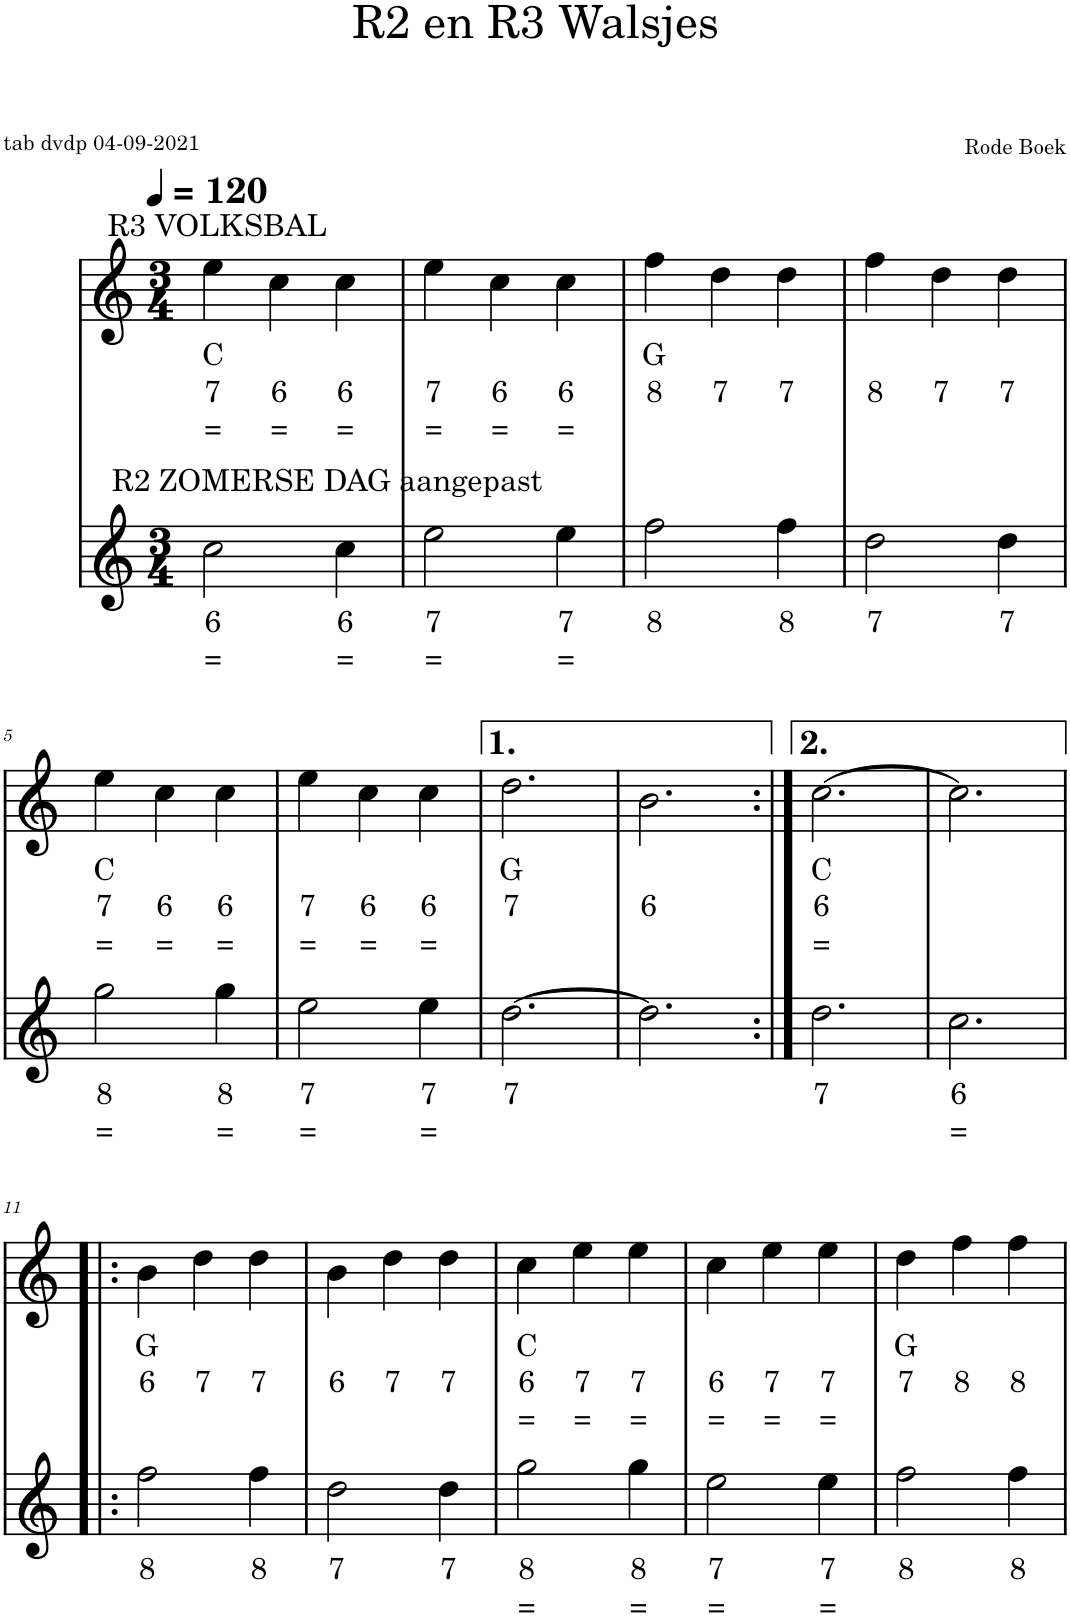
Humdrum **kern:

**kern	**text	**text	**kern	**text	**text	**text
*part2	*part2	*part2	*part1	*part1	*part1	*part1
*staff2	*staff2	*staff2	*staff1	*staff1	*staff1	*staff1
*I"Viool	*	*	*I"Piano	*	*	*
*clefG2	*	*	*clefG2	*	*	*
*k[]	*	*	*k[]	*	*	*
*M3/4	*	*	*M3/4	*	*	*
*MM120	*	*	*MM120	*	*	*
=1	=1	=1	=1	=1	=1	=1
!	!	!	!LO:TX:a:t=R3 VOLKSBAL	!	!	!
!LO:TX:a:t=R2 ZOMERSE DAG aangepast	!	!	!	!	!	!
!	!LO:LY:b	!LO:LY:b	!	!LO:LY:b	!LO:LY:b	!LO:LY:b
2cc\	6	=	4ee\	C	7	=
!	!	!	!	!	!LO:LY:b	!LO:LY:b
.	.	.	4cc\	.	6	=
!	!LO:LY:b	!LO:LY:b	!	!	!LO:LY:b	!LO:LY:b
4cc\	6	=	4cc\	.	6	=
=2	=2	=2	=2	=2	=2	=2
!	!LO:LY:b	!LO:LY:b	!	!	!LO:LY:b	!LO:LY:b
2ee\	7	=	4ee\	.	7	=
!	!	!	!	!	!LO:LY:b	!LO:LY:b
.	.	.	4cc\	.	6	=
!	!LO:LY:b	!LO:LY:b	!	!	!LO:LY:b	!LO:LY:b
4ee\	7	=	4cc\	.	6	=
=3	=3	=3	=3	=3	=3	=3
!	!LO:LY:b	!	!	!LO:LY:b	!LO:LY:b	!
2ff\	8	.	4ff\	G	8	.
!	!	!	!	!	!LO:LY:b	!
.	.	.	4dd\	.	7	.
!	!LO:LY:b	!	!	!	!LO:LY:b	!
4ff\	8	.	4dd\	.	7	.
=4	=4	=4	=4	=4	=4	=4
!	!LO:LY:b	!	!	!	!LO:LY:b	!
2dd\	7	.	4ff\	.	8	.
!	!	!	!	!	!LO:LY:b	!
.	.	.	4dd\	.	7	.
!	!LO:LY:b	!	!	!	!LO:LY:b	!
4dd\	7	.	4dd\	.	7	.
!!LO:LB:g=z
=5	=5	=5	=5	=5	=5	=5
!	!LO:LY:b	!LO:LY:b	!	!LO:LY:b	!LO:LY:b	!LO:LY:b
2gg\	8	=	4ee\	C	7	=
!	!	!	!	!	!LO:LY:b	!LO:LY:b
.	.	.	4cc\	.	6	=
!	!LO:LY:b	!LO:LY:b	!	!	!LO:LY:b	!LO:LY:b
4gg\	8	=	4cc\	.	6	=
=6	=6	=6	=6	=6	=6	=6
!	!LO:LY:b	!LO:LY:b	!	!	!LO:LY:b	!LO:LY:b
2ee\	7	=	4ee\	.	7	=
!	!	!	!	!	!LO:LY:b	!LO:LY:b
.	.	.	4cc\	.	6	=
!	!LO:LY:b	!LO:LY:b	!	!	!LO:LY:b	!LO:LY:b
4ee\	7	=	4cc\	.	6	=
=7	=7	=7	=7	=7	=7	=7
!	!LO:LY:b	!	!	!LO:LY:b	!LO:LY:b	!
[2.dd\	7	.	2.dd\	G	7	.
=8	=8	=8	=8	=8	=8	=8
!	!	!	!	!	!LO:LY:b	!
2.dd\]	.	.	2.b\	.	6	.
=9:|!	=9:|!	=9:|!	=9:|!	=9:|!	=9:|!	=9:|!
!	!LO:LY:b	!	!	!LO:LY:b	!LO:LY:b	!LO:LY:b
2.dd\	7	.	[2.cc\	C	6	=
=10	=10	=10	=10	=10	=10	=10
!	!LO:LY:b	!LO:LY:b	!	!	!	!
2.cc\	6	=	2.cc\]	.	.	.
!!LO:LB:g=z
=11!|:	=11!|:	=11!|:	=11!|:	=11!|:	=11!|:	=11!|:
!	!LO:LY:b	!	!	!LO:LY:b	!LO:LY:b	!
2ff\	8	.	4b\	G	6	.
!	!	!	!	!	!LO:LY:b	!
.	.	.	4dd\	.	7	.
!	!LO:LY:b	!	!	!	!LO:LY:b	!
4ff\	8	.	4dd\	.	7	.
=12	=12	=12	=12	=12	=12	=12
!	!LO:LY:b	!	!	!	!LO:LY:b	!
2dd\	7	.	4b\	.	6	.
!	!	!	!	!	!LO:LY:b	!
.	.	.	4dd\	.	7	.
!	!LO:LY:b	!	!	!	!LO:LY:b	!
4dd\	7	.	4dd\	.	7	.
=13	=13	=13	=13	=13	=13	=13
!	!LO:LY:b	!LO:LY:b	!	!LO:LY:b	!LO:LY:b	!LO:LY:b
2gg\	8	=	4cc\	C	6	=
!	!	!	!	!	!LO:LY:b	!LO:LY:b
.	.	.	4ee\	.	7	=
!	!LO:LY:b	!LO:LY:b	!	!	!LO:LY:b	!LO:LY:b
4gg\	8	=	4ee\	.	7	=
=14	=14	=14	=14	=14	=14	=14
!	!LO:LY:b	!LO:LY:b	!	!	!LO:LY:b	!LO:LY:b
2ee\	7	=	4cc\	.	6	=
!	!	!	!	!	!LO:LY:b	!LO:LY:b
.	.	.	4ee\	.	7	=
!	!LO:LY:b	!LO:LY:b	!	!	!LO:LY:b	!LO:LY:b
4ee\	7	=	4ee\	.	7	=
=15	=15	=15	=15	=15	=15	=15
!	!LO:LY:b	!	!	!LO:LY:b	!LO:LY:b	!
2ff\	8	.	4dd\	G	7	.
!	!	!	!	!	!LO:LY:b	!
.	.	.	4ff\	.	8	.
!	!LO:LY:b	!	!	!	!LO:LY:b	!
4ff\	8	.	4ff\	.	8	.
=	=	=	=	=	=	=
*-	*-	*-	*-	*-	*-	*-
